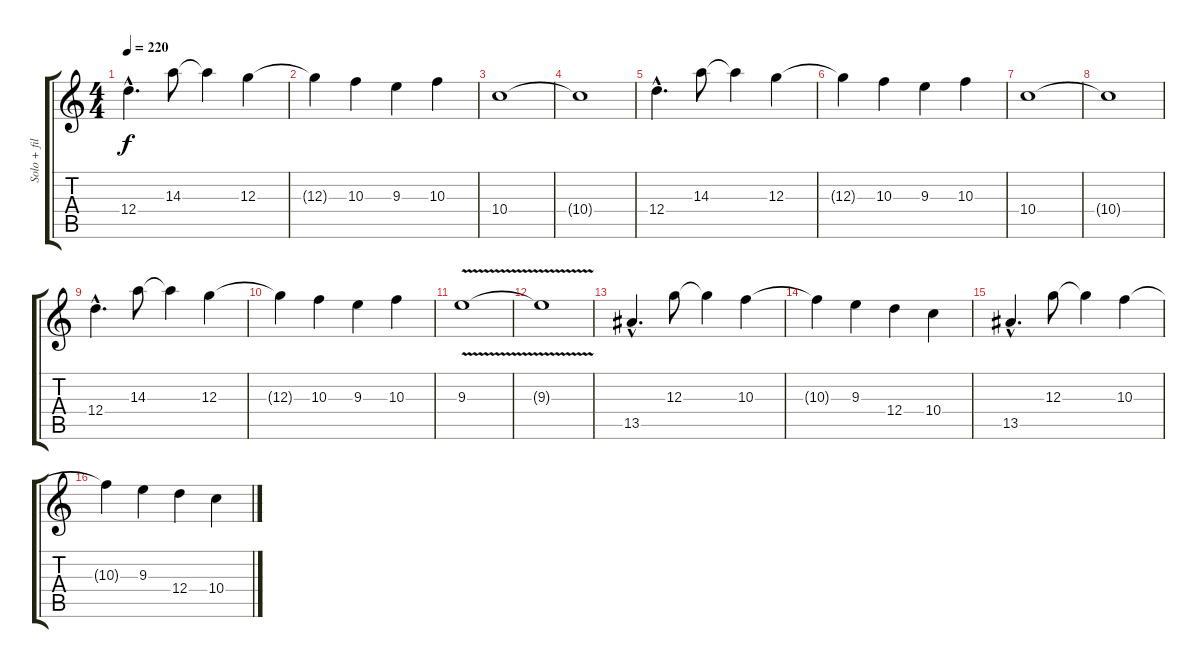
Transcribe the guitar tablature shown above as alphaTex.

\track ("Solo + fill" "Solo + fil") {instrument distortionguitar}
\staff {score tabs}
\tuning (E4 B3 G3 D3 A2 E2) {hide}
\ts (4 4)
\tempo 220
\clef g2
\ks c
12.4{hac}.4{d dy f} 14.3.8 14.3{t}.4 12.3.4 |
12.3{t}.4 10.3.4 9.3.4 10.3.4 |
10.4.1 |
10.4{t}.1 |
12.4{hac}.4{d} 14.3.8 14.3{t}.4 12.3.4 |
12.3{t}.4 10.3.4 9.3.4 10.3.4 |
10.4.1 |
10.4{t}.1 |
12.4{hac}.4{d} 14.3.8 14.3{t}.4 12.3.4 |
12.3{t}.4 10.3.4 9.3.4 10.3.4 |
9.3{v}.1 |
9.3{t}.1 |
13.5{hac}.4{d} 12.3.8 12.3{t}.4 10.3.4 |
10.3{t}.4 9.3.4 12.4.4 10.4.4 |
13.5{hac}.4{d} 12.3.8 12.3{t}.4 10.3.4 |
10.3{t}.4 9.3.4 12.4.4 10.4.4
